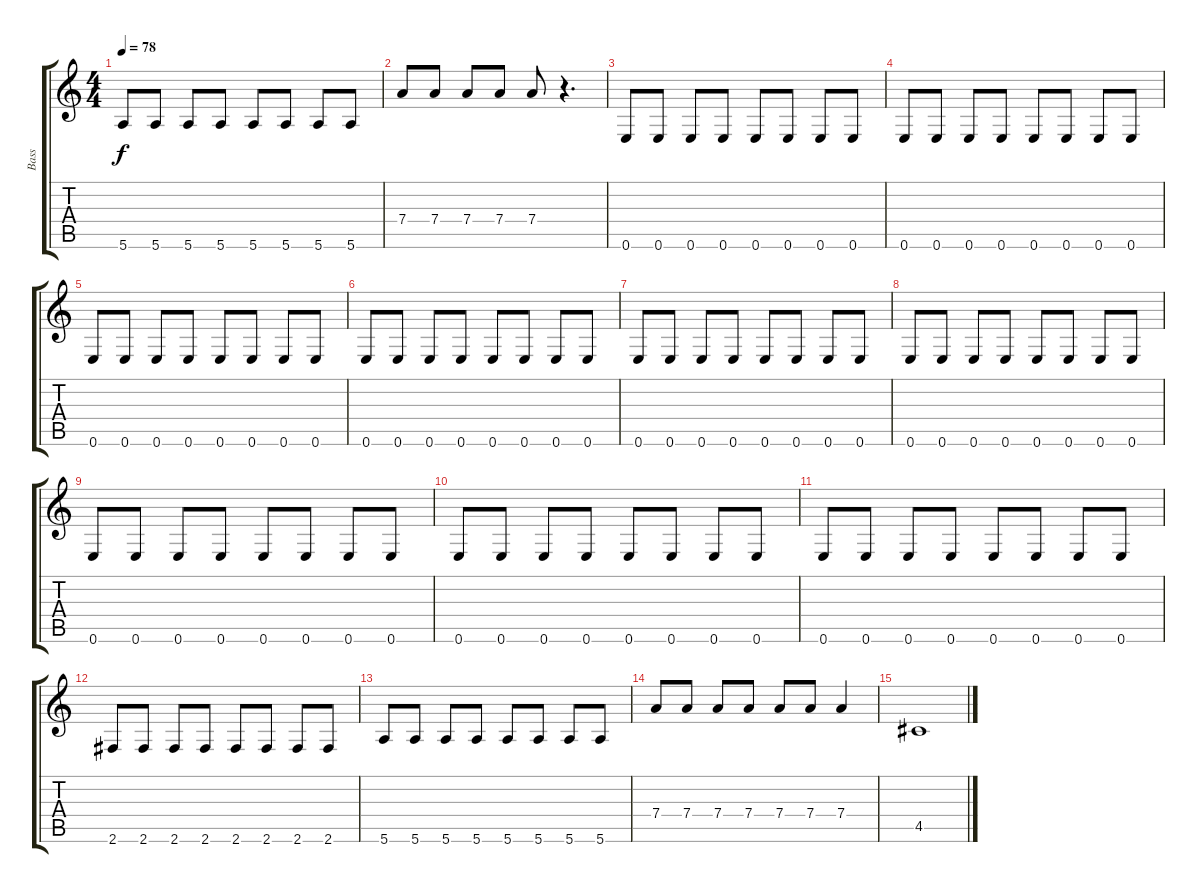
\track ("Bass" "Bass") {instrument electricbassfinger}
\staff {score tabs}
\tuning (E4 B3 G3 D3 A2 E2) {hide}
\ts (4 4)
\tempo 78
\clef g2
\ks c
5.6.8{dy f} 5.6.8 5.6.8 5.6.8 5.6.8 5.6.8 5.6.8 5.6.8 |
7.4.8 7.4.8 7.4.8 7.4.8 7.4.8 r.4{d} |
0.6.8 0.6.8 0.6.8 0.6.8 0.6.8 0.6.8 0.6.8 0.6.8 |
0.6.8 0.6.8 0.6.8 0.6.8 0.6.8 0.6.8 0.6.8 0.6.8 |
0.6.8 0.6.8 0.6.8 0.6.8 0.6.8 0.6.8 0.6.8 0.6.8 |
0.6.8 0.6.8 0.6.8 0.6.8 0.6.8 0.6.8 0.6.8 0.6.8 |
0.6.8 0.6.8 0.6.8 0.6.8 0.6.8 0.6.8 0.6.8 0.6.8 |
0.6.8 0.6.8 0.6.8 0.6.8 0.6.8 0.6.8 0.6.8 0.6.8 |
0.6.8 0.6.8 0.6.8 0.6.8 0.6.8 0.6.8 0.6.8 0.6.8 |
0.6.8 0.6.8 0.6.8 0.6.8 0.6.8 0.6.8 0.6.8 0.6.8 |
0.6.8 0.6.8 0.6.8 0.6.8 0.6.8 0.6.8 0.6.8 0.6.8 |
2.6.8 2.6.8 2.6.8 2.6.8 2.6.8 2.6.8 2.6.8 2.6.8 |
5.6.8 5.6.8 5.6.8 5.6.8 5.6.8 5.6.8 5.6.8 5.6.8 |
7.4.8 7.4.8 7.4.8 7.4.8 7.4.8 7.4.8 7.4.4 |
4.5.1
